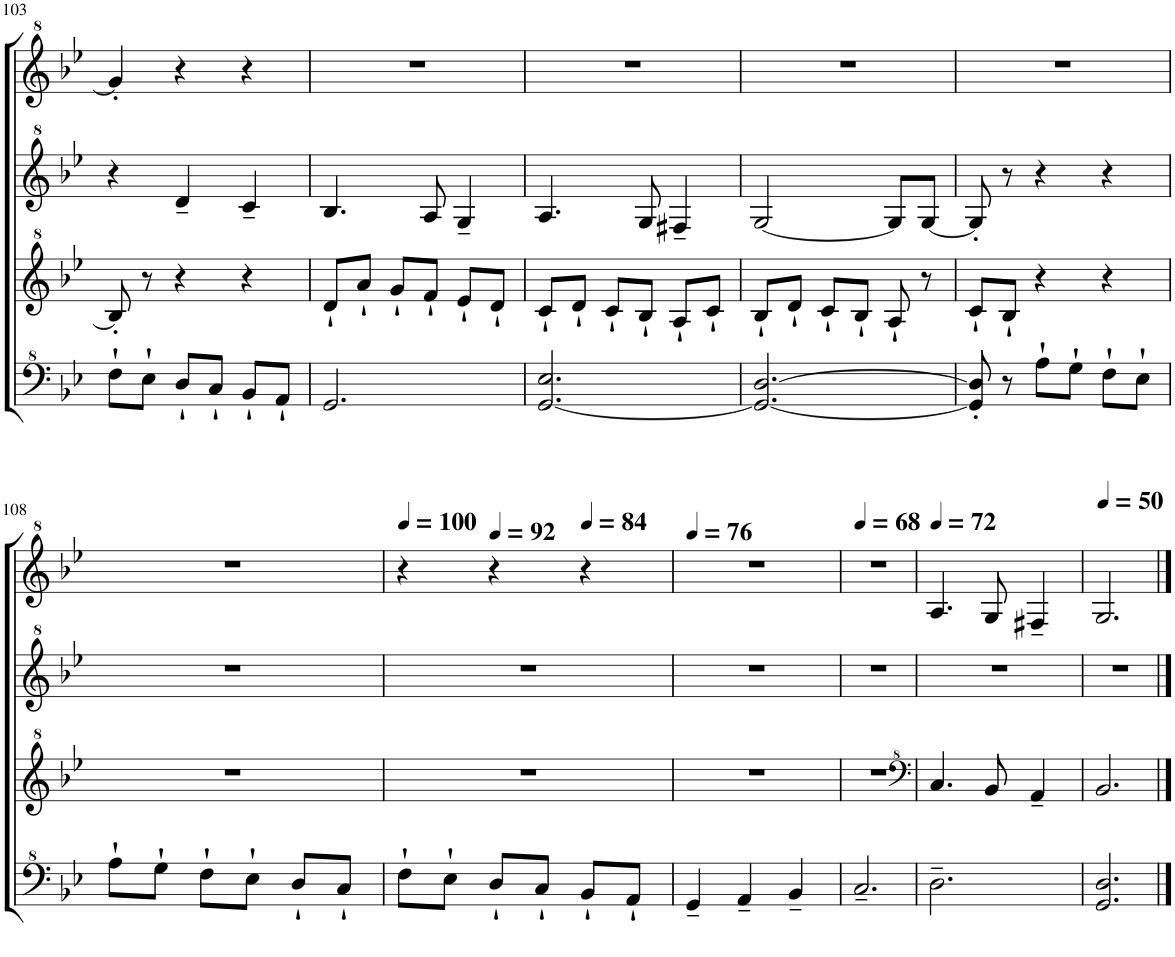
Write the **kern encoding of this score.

**kern	**kern	**kern	**kern
*part1	*part1	*part1	*part1
*staff4	*staff3	*staff2	*staff1
*I"Model III	*	*	*
!!LO:PB:g=z
*clefF^4	*clefG^2	*clefG^2	*clefG^2
*k[b-e-]	*k[b-e-]	*k[b-e-]	*k[b-e-]
*M3/4	*M3/4	*M3/4	*M3/4
=103	=103	=103	=103
8f`\L	8b-'/]	4r	4gg'/]
8e-`\J	8r	.	.
8d`/L	4r	4dd~/	4r
8c`/J	.	.	.
8B-`/L	4r	4cc~/	4r
8A`/J	.	.	.
=104	=104	=104	=104
2.G/	8dd`/L	4.b-/	2.r
.	8aa`/J	.	.
.	8gg`/L	.	.
.	8ff`/J	8a/	.
.	8ee-`/L	4g~/	.
.	8dd`/J	.	.
=105	=105	=105	=105
[2.G/ 2.e-/	8cc`/L	4.a/	2.r
.	8dd`/J	.	.
.	8cc`/L	.	.
.	8b-`/J	8g/	.
.	8a`/L	4f#X~/	.
.	8cc`/J	.	.
=106	=106	=106	=106
2.G/_ [2.d/	8b-`/L	[2g/	2.r
.	8dd`/J	.	.
.	8cc`/L	.	.
.	8b-`/J	.	.
.	8a`/	8g/L]	.
.	8r	[8g/J	.
=107	=107	=107	=107
8G/]' 8d/]'	8cc`/L	8g'/]	2.r
8r	8b-`/J	8r	.
8a`\L	4r	4r	.
8g`\J	.	.	.
8f`\L	4r	4r	.
8e-`\J	.	.	.
!!LO:LB:g=z
=108	=108	=108	=108
8a`\L	2.r	2.r	2.r
8g`\J	.	.	.
8f`\L	.	.	.
8e-`\J	.	.	.
8d`/L	.	.	.
8c`/J	.	.	.
=109	=109	=109	=109
*	*	*	*MM100
8f`\L	2.r	2.r	4r
8e-`\J	.	.	.
*	*	*	*MM92
8d`/L	.	.	4r
8c`/J	.	.	.
*	*	*	*MM84
8B-`/L	.	.	4r
8A`/J	.	.	.
=110	=110	=110	=110
*	*	*	*MM76
4G~/	2.r	2.r	2.r
4A~/	.	.	.
4B-~/	.	.	.
=111	=111	=111	=111
*	*	*	*MM68
2.c~/	2.r	2.r	2.r
=112	=112	=112	=112
*	*clefF^4	*	*
*	*	*	*MM72
2.d~\	4.c/	2.r	4.a/
.	8B-/	.	8g/
.	4A~/	.	4f#X~/
=113	=113	=113	=113
*	*	*	*MM50
2.G/ 2.d/	2.B-/	2.r	2.g/
==	==	==	==
*-	*-	*-	*-
